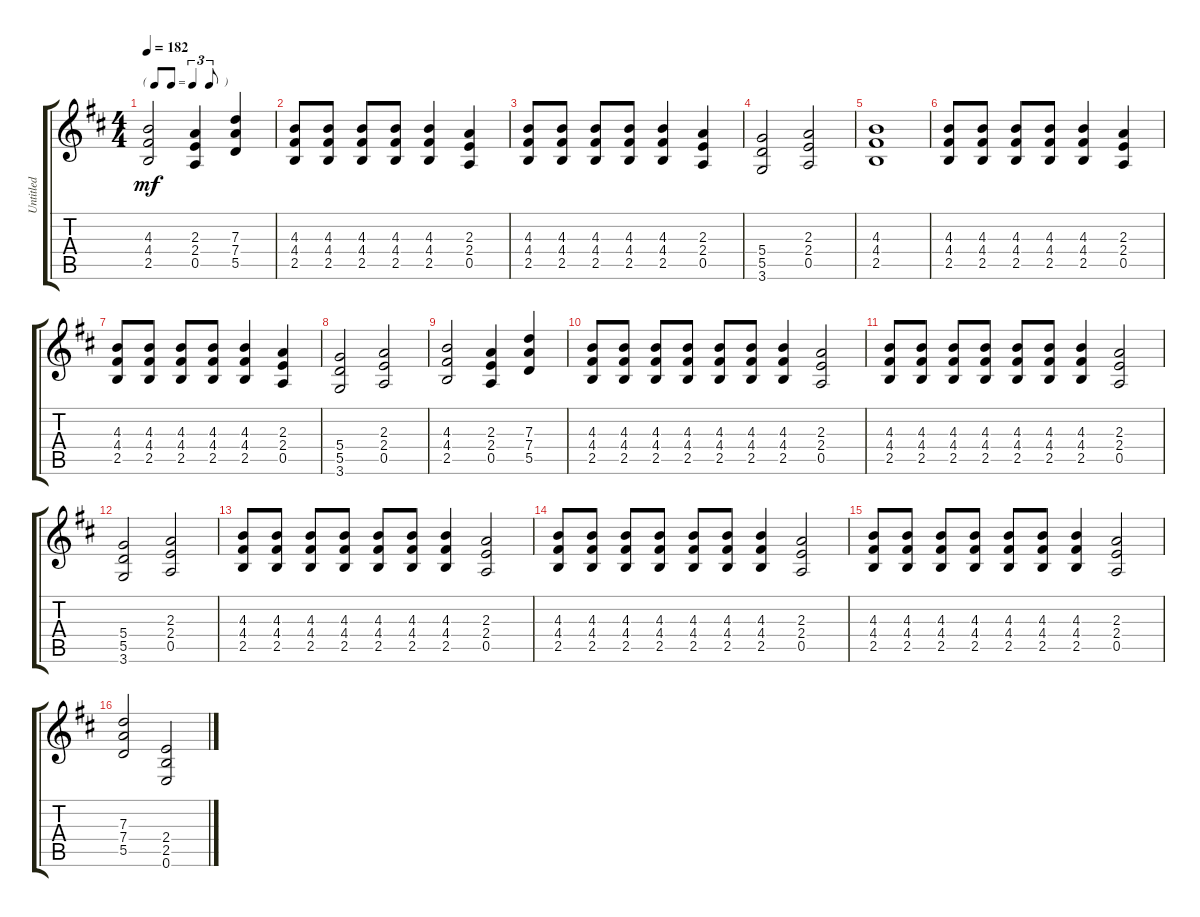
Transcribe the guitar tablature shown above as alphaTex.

\track ("Untitled" "Untitled") {instrument distortionguitar}
\staff {score tabs}
\tuning (E4 B3 G3 D3 A2 E2) {hide}
\ts (4 4)
\tf triplet8th
\tempo 182
\clef g2
\ks d
(4.3 4.4 2.5).2{dy mf} (2.3 2.4 0.5).4 (7.3 7.4 5.5).4 |
(4.3 4.4 2.5).8 (4.3 4.4 2.5).8 (4.3 4.4 2.5).8 (4.3 4.4 2.5).8 (4.3 4.4 2.5).4 (2.3 2.4 0.5).4 |
(4.3 4.4 2.5).8 (4.3 4.4 2.5).8 (4.3 4.4 2.5).8 (4.3 4.4 2.5).8 (4.3 4.4 2.5).4 (2.3 2.4 0.5).4 |
(5.4 5.5 3.6).2 (2.3 2.4 0.5).2 |
(4.3 4.4 2.5).1 |
(4.3 4.4 2.5).8 (4.3 4.4 2.5).8 (4.3 4.4 2.5).8 (4.3 4.4 2.5).8 (4.3 4.4 2.5).4 (2.3 2.4 0.5).4 |
(4.3 4.4 2.5).8 (4.3 4.4 2.5).8 (4.3 4.4 2.5).8 (4.3 4.4 2.5).8 (4.3 4.4 2.5).4 (2.3 2.4 0.5).4 |
(5.4 5.5 3.6).2 (2.3 2.4 0.5).2 |
(4.3 4.4 2.5).2 (2.3 2.4 0.5).4 (7.3 7.4 5.5).4 |
(4.3 4.4 2.5).8 (4.3 4.4 2.5).8 (4.3 4.4 2.5).8 (4.3 4.4 2.5).8 (4.3 4.4 2.5).8 (4.3 4.4 2.5).8 (4.3 4.4 2.5).4 (2.3 2.4 0.5).2 |
(4.3 4.4 2.5).8 (4.3 4.4 2.5).8 (4.3 4.4 2.5).8 (4.3 4.4 2.5).8 (4.3 4.4 2.5).8 (4.3 4.4 2.5).8 (4.3 4.4 2.5).4 (2.3 2.4 0.5).2 |
(5.4 5.5 3.6).2 (2.3 2.4 0.5).2 |
(4.3 4.4 2.5).8 (4.3 4.4 2.5).8 (4.3 4.4 2.5).8 (4.3 4.4 2.5).8 (4.3 4.4 2.5).8 (4.3 4.4 2.5).8 (4.3 4.4 2.5).4 (2.3 2.4 0.5).2 |
(4.3 4.4 2.5).8 (4.3 4.4 2.5).8 (4.3 4.4 2.5).8 (4.3 4.4 2.5).8 (4.3 4.4 2.5).8 (4.3 4.4 2.5).8 (4.3 4.4 2.5).4 (2.3 2.4 0.5).2 |
(4.3 4.4 2.5).8 (4.3 4.4 2.5).8 (4.3 4.4 2.5).8 (4.3 4.4 2.5).8 (4.3 4.4 2.5).8 (4.3 4.4 2.5).8 (4.3 4.4 2.5).4 (2.3 2.4 0.5).2 |
(7.3 7.4 5.5).2 (2.4 2.5 0.6).2
